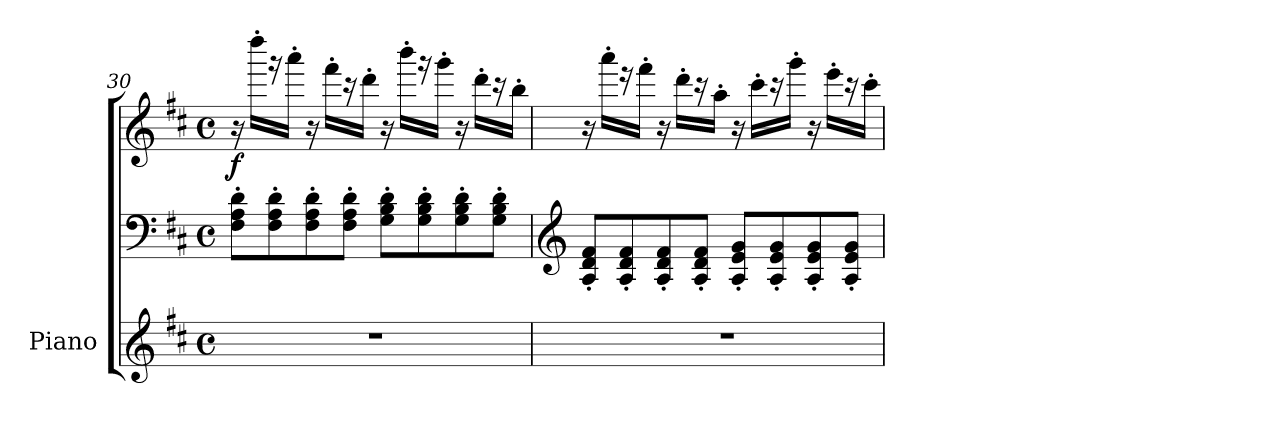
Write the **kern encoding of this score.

**kern	**kern	**kern	**dynam
*part1	*part1	*part1	*part1
*staff3	*staff2	*staff1	*staff1/2/3
*I"Piano	*	*	*
*I'Pno	*	*	*
!!LO:LB:g=z
*clefG2	*clefF4	*clefG2	*
*k[f#c#]	*k[f#c#]	*k[f#c#]	*
*M4/4	*M4/4	*M4/4	*
*met(c)	*met(c)	*met(c)	*
=30	=30	=30	=30
!	!	!	!LO:DY:b
1r	8F#\' 8A\' 8d\'L	16r	f
.	.	16dddd'\LL	.
.	8F#\' 8A\' 8d\'	16r	.
.	.	16aaa'\JJ	.
.	8F#\' 8A\' 8d\'	16r	.
.	.	16fff#'\LL	.
.	8F#\' 8A\' 8d\'J	16r	.
.	.	16ddd'\JJ	.
.	8G\' 8B\' 8d\'L	16r	.
.	.	16bbb'\LL	.
.	8G\' 8B\' 8d\'	16r	.
.	.	16ggg'\JJ	.
.	8G\' 8B\' 8d\'	16r	.
.	.	16ddd'\LL	.
.	8G\' 8B\' 8d\'J	16r	.
.	.	16bb'\JJ	.
=31	=31	=31	=31
*	*clefG2	*	*
1r	8A/' 8d/' 8f#/'L	16r	.
.	.	16aaa'\LL	.
.	8A/' 8d/' 8f#/'	16r	.
.	.	16fff#'\JJ	.
.	8A/' 8d/' 8f#/'	16r	.
.	.	16ddd'\LL	.
.	8A/' 8d/' 8f#/'J	16r	.
.	.	16aa'\JJ	.
.	8A/' 8e/' 8g/'L	16r	.
.	.	16ccc#'\LL	.
.	8A/' 8e/' 8g/'	16r	.
.	.	16ggg'\JJ	.
.	8A/' 8e/' 8g/'	16r	.
.	.	16eee'\LL	.
.	8A/' 8e/' 8g/'J	16r	.
.	.	16ccc#'\JJ	.
=	=	=	=
*-	*-	*-	*-
